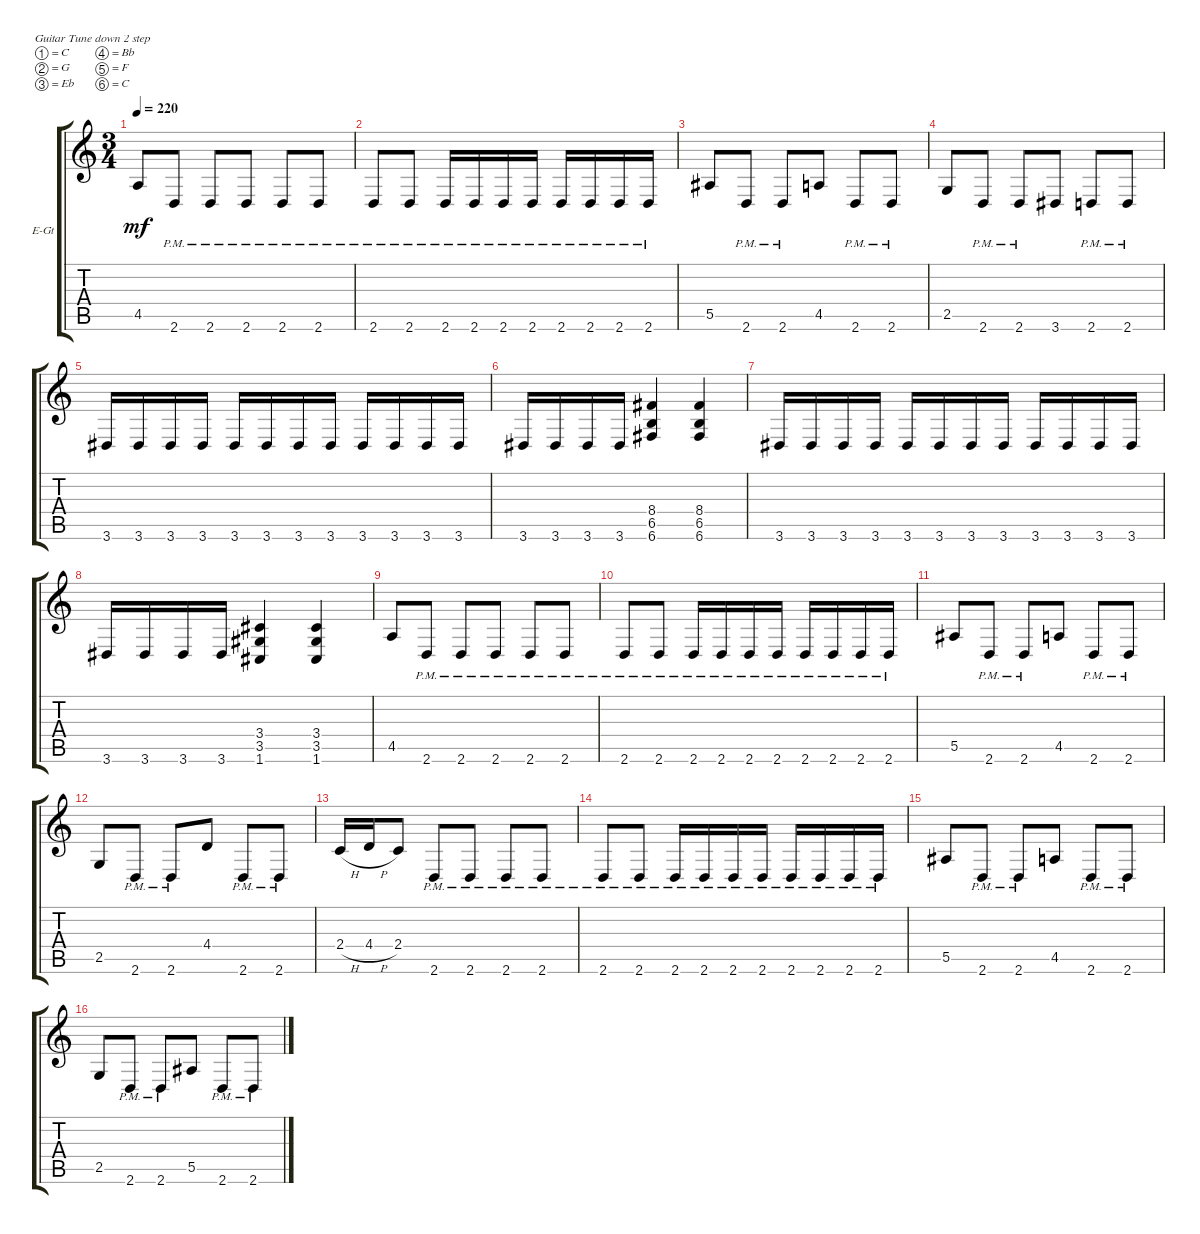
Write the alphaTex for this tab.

\defaultSystemsLayout 4
\bracketExtendMode groupsimilarinstruments
\firstSystemTrackNameOrientation horizontal
\otherSystemsTrackNameOrientation horizontal
\track ("Eschbach Rhythm" "E-Gt") {instrument overdrivenguitar}
\staff {score tabs}
\tuning (C4 G3 Eb3 Bb2 F2 C2)
\ts (3 4)
\tempo 220
\clef g2
\scale
0.333333
\ks c
4.5.8{dy mf} 2.6{pm}.8 2.6{pm}.8 2.6{pm}.8 2.6{pm}.8 2.6{pm}.8 |
\scale
0.333333 2.6{pm}.8 2.6{pm}.8 2.6{pm}.16 2.6{pm}.16 2.6{pm}.16 2.6{pm}.16 2.6{pm}.16 2.6{pm}.16 2.6{pm}.16 2.6{pm}.16 |
\scale
0.333333 5.5.8 2.6{pm}.8 2.6{pm}.8 4.5.8 2.6{pm}.8 2.6{pm}.8 |
\scale
0.333333 2.5.8 2.6{pm}.8 2.6{pm}.8 3.6.8 2.6{pm}.8 2.6{pm}.8 |
\scale
0.333333 3.6.16 3.6.16 3.6.16 3.6.16 3.6.16 3.6.16 3.6.16 3.6.16 3.6.16 3.6.16 3.6.16 3.6.16 |
\scale
0.333333 3.6.16 3.6.16 3.6.16 3.6.16 (6.6 6.5 8.4).4 (6.6 6.5 8.4).4 |
\scale
0.333333 3.6.16 3.6.16 3.6.16 3.6.16 3.6.16 3.6.16 3.6.16 3.6.16 3.6.16 3.6.16 3.6.16 3.6.16 |
\scale
0.333333 3.6.16 3.6.16 3.6.16 3.6.16 (1.6 3.5 3.4).4 (1.6 3.5 3.4).4 |
\scale
0.333333 4.5.8 2.6{pm}.8 2.6{pm}.8 2.6{pm}.8 2.6{pm}.8 2.6{pm}.8 |
\scale
0.333333 2.6{pm}.8 2.6{pm}.8 2.6{pm}.16 2.6{pm}.16 2.6{pm}.16 2.6{pm}.16 2.6{pm}.16 2.6{pm}.16 2.6{pm}.16 2.6{pm}.16 |
\scale
0.333333 5.5.8 2.6{pm}.8 2.6{pm}.8 4.5.8 2.6{pm}.8 2.6{pm}.8 |
\scale
0.333333 2.5.8 2.6{pm}.8 2.6{pm}.8 4.4.8 2.6{pm}.8 2.6{pm}.8 |
\scale
0.333333 2.4{h}.16 4.4{h}.16 2.4.8 2.6{pm}.8 2.6{pm}.8 2.6{pm}.8 2.6{pm}.8 |
\scale
0.333333 2.6{pm}.8 2.6{pm}.8 2.6{pm}.16 2.6{pm}.16 2.6{pm}.16 2.6{pm}.16 2.6{pm}.16 2.6{pm}.16 2.6{pm}.16 2.6{pm}.16 |
\scale
0.333333 5.5.8 2.6{pm}.8 2.6{pm}.8 4.5.8 2.6{pm}.8 2.6{pm}.8 |
\scale
0.333333 2.5.8 2.6{pm}.8 2.6{pm}.8 5.5.8 2.6{pm}.8 2.6{pm}.8
